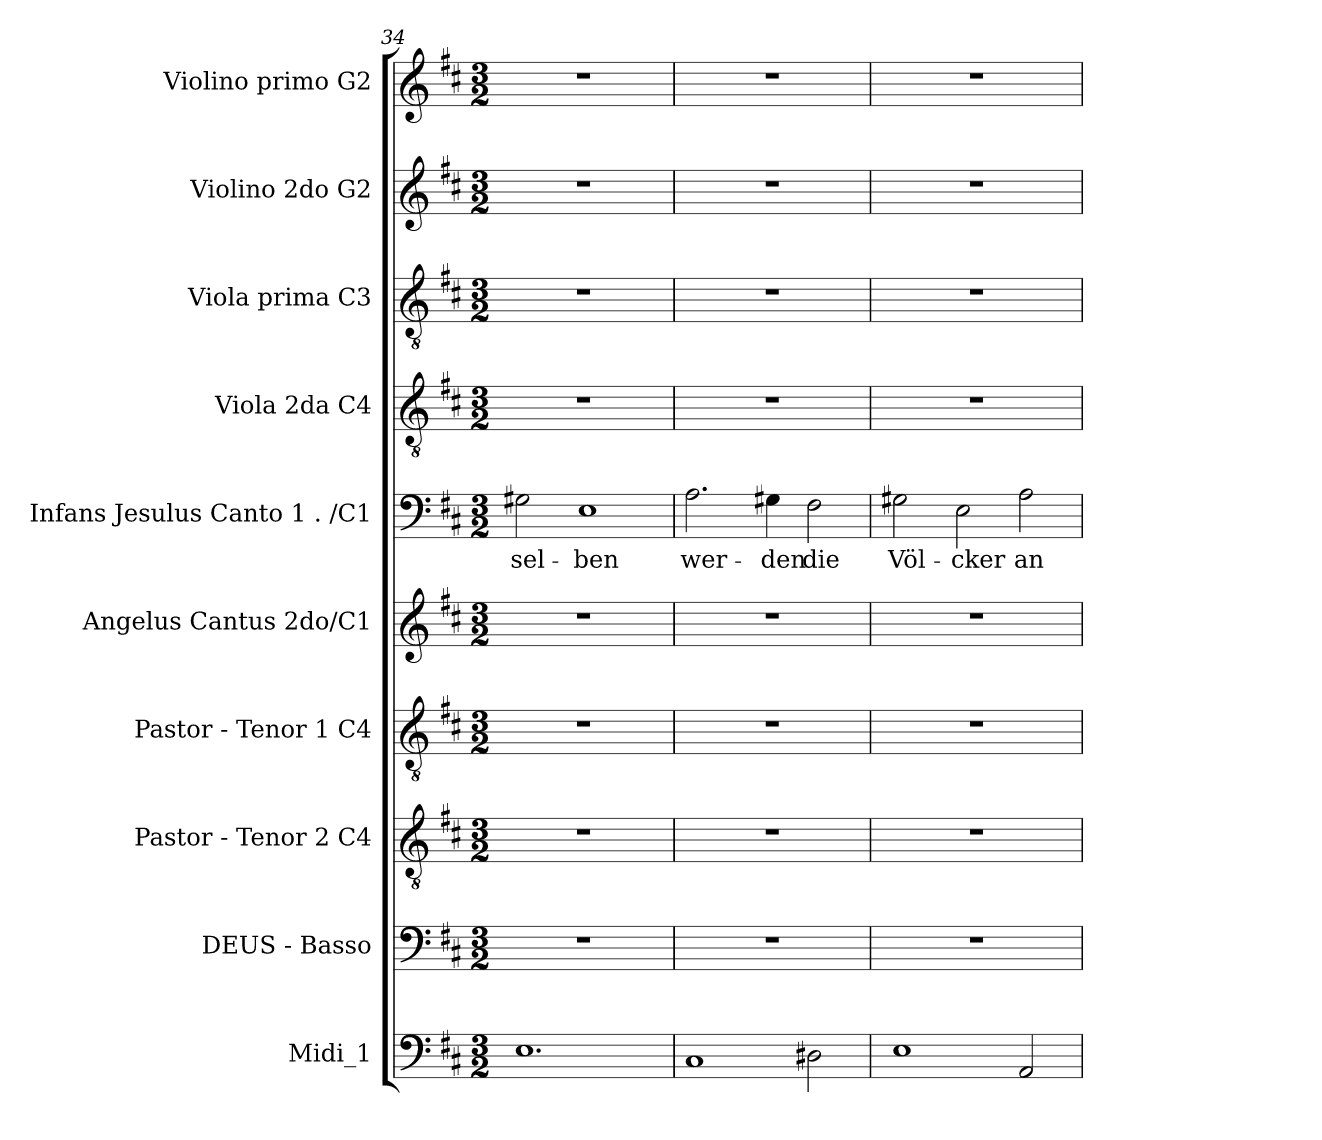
**kern	**kern	**kern	**kern	**kern	**kern	**text	**kern	**kern	**kern	**kern
*part10	*part9	*part8	*part7	*part6	*part5	*part5	*part4	*part3	*part2	*part1
*staff10	*staff9	*staff8	*staff7	*staff6	*staff5	*staff5	*staff4	*staff3	*staff2	*staff1
*I"Midi_1	*I"DEUS - Basso	*I"Pastor - Tenor 2  C4	*I"Pastor - Tenor 1  C4	*I"Angelus  Cantus 2do/C1	*I"Infans Jesulus  Canto 1 . /C1	*	*I"Viola 2da  C4	*I"Viola prima  C3	*I"Violino 2do  G2	*I"Violino primo  G2
*	*	*	*	*	*	*	*I'Vla	*I'Vla	*I'Vln	*I'Vln
*clefF4	*clefF4	*clefGv2	*clefGv2	*clefG2	*clefF4	*	*clefGv2	*clefGv2	*clefG2	*clefG2
*k[f#c#]	*k[f#c#]	*k[f#c#]	*k[f#c#]	*k[f#c#]	*k[f#c#]	*	*k[f#c#]	*k[f#c#]	*k[f#c#]	*k[f#c#]
*D:	*D:	*D:	*D:	*D:	*D:	*	*D:	*D:	*D:	*D:
*M3/2	*M3/2	*M3/2	*M3/2	*M3/2	*M3/2	*	*M3/2	*M3/2	*M3/2	*M3/2
=34	=34	=34	=34	=34	=34	=34	=34	=34	=34	=34
!	!	!	!	!	!	!LO:LY:b	!	!	!	!
1.E	1.r	1.r	1.r	1.r	2G#X\	-sel-	1.r	1.r	1.r	1.r
!	!	!	!	!	!	!LO:LY:b	!	!	!	!
.	.	.	.	.	1E	-ben	.	.	.	.
=35	=35	=35	=35	=35	=35	=35	=35	=35	=35	=35
!	!	!	!	!	!	!LO:LY:b	!	!	!	!
1C#	1.r	1.r	1.r	1.r	2.A\	wer-	1.r	1.r	1.r	1.r
!	!	!	!	!	!	!LO:LY:b	!	!	!	!
.	.	.	.	.	4G#X\	-den	.	.	.	.
!	!	!	!	!	!	!LO:LY:b	!	!	!	!
2D#X\	.	.	.	.	2F#\	die	.	.	.	.
=36	=36	=36	=36	=36	=36	=36	=36	=36	=36	=36
!	!	!	!	!	!	!LO:LY:b	!	!	!	!
1E	1.r	1.r	1.r	1.r	2G#X\	Völ-	1.r	1.r	1.r	1.r
!	!	!	!	!	!	!LO:LY:b	!	!	!	!
.	.	.	.	.	2E\	-cker	.	.	.	.
!	!	!	!	!	!	!LO:LY:b	!	!	!	!
2AA/	.	.	.	.	2A\	an-	.	.	.	.
=	=	=	=	=	=	=	=	=	=	=
*-	*-	*-	*-	*-	*-	*-	*-	*-	*-	*-
